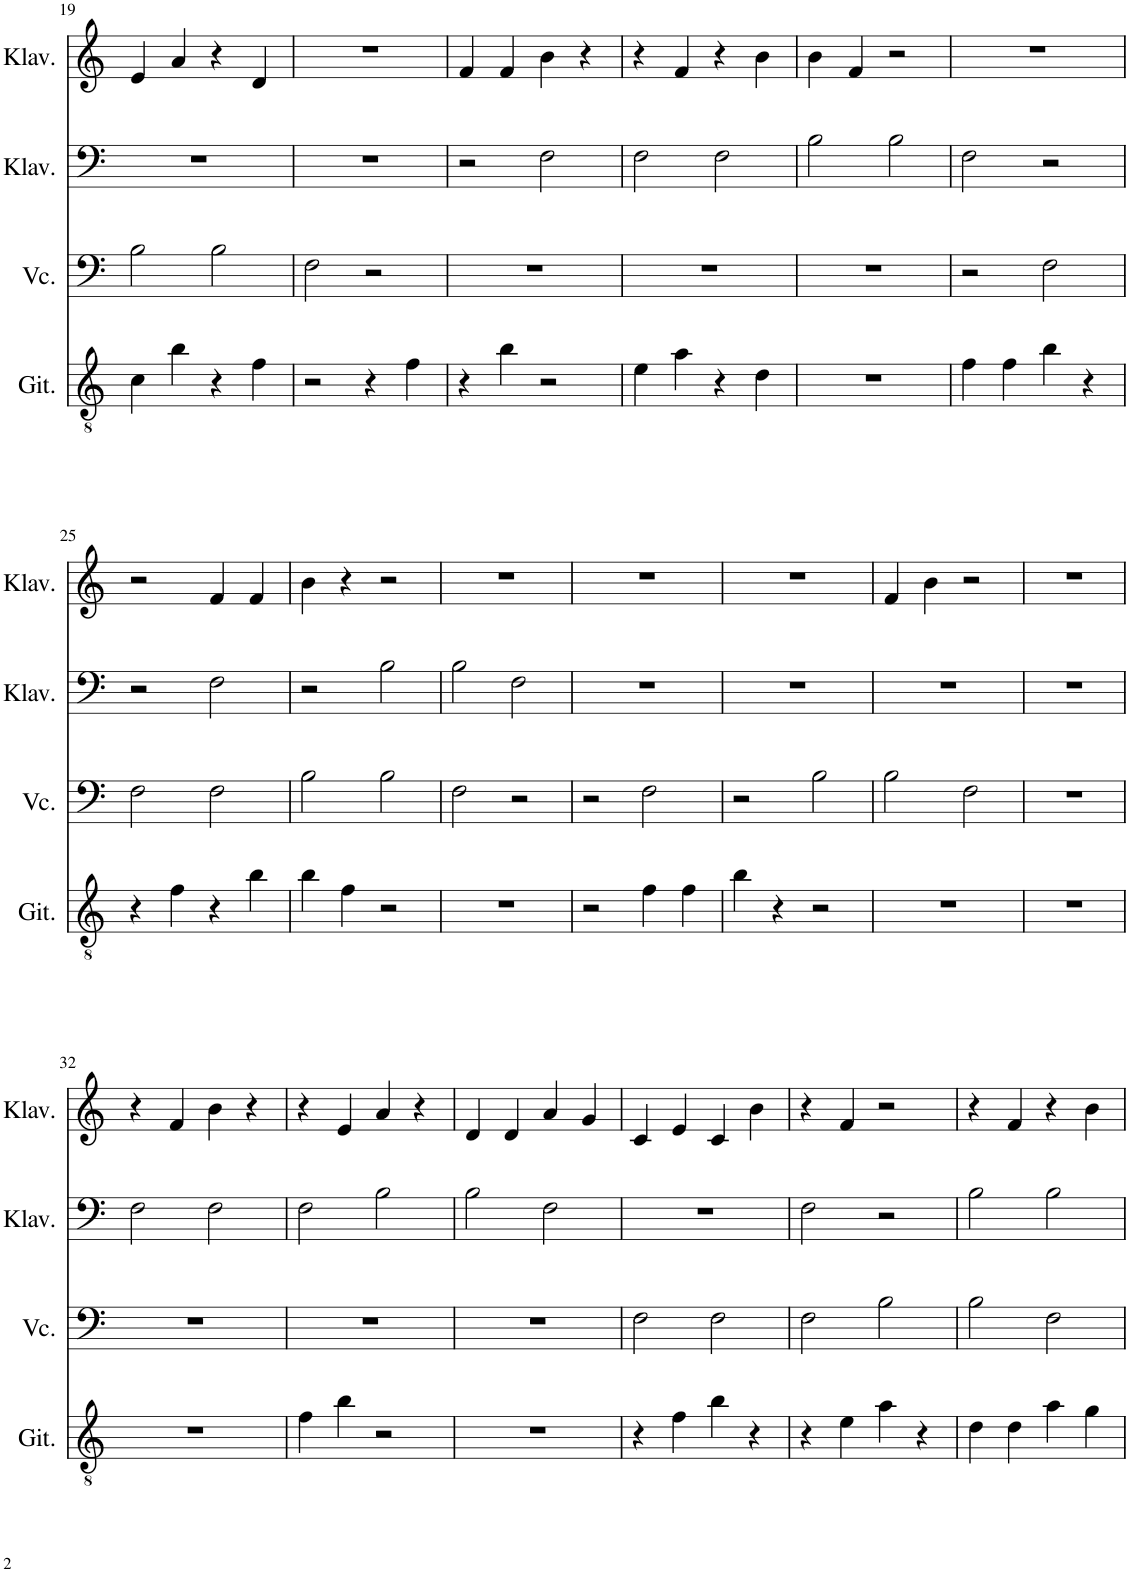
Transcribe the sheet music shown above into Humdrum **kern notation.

**kern	**kern	**kern	**kern
*part4	*part3	*part2	*part1
*staff4	*staff3	*staff2	*staff1
*I"Flute	*I"Violoncello	*I"Klavier	*I"Klavier
*	*I'Vc.	*I'Klav.	*I'Klav.
!!LO:PB:g=z
*clefGv2	*clefF4	*clefF4	*clefG2
*k[]	*k[]	*k[]	*k[]
*M4/4	*M4/4	*M4/4	*M4/4
=19	=19	=19	=19
4c\	2B\	1r	4e/
4b\	.	.	4a/
4r	2B\	.	4r
4f\	.	.	4d/
=20	=20	=20	=20
2r	2F\	1r	1r
4r	2r	.	.
4f\	.	.	.
=21	=21	=21	=21
4r	1r	2r	4f/
4b\	.	.	4f/
2r	.	2F\	4b\
.	.	.	4r
=22	=22	=22	=22
4e\	1r	2F\	4r
4a\	.	.	4f/
4r	.	2F\	4r
4d\	.	.	4b\
=23	=23	=23	=23
1r	1r	2B\	4b\
.	.	.	4f/
.	.	2B\	2r
=24	=24	=24	=24
4f\	2r	2F\	1r
4f\	.	.	.
4b\	2F\	2r	.
4r	.	.	.
!!LO:LB:g=z
=25	=25	=25	=25
4r	2F\	2r	2r
4f\	.	.	.
4r	2F\	2F\	4f/
4b\	.	.	4f/
=26	=26	=26	=26
4b\	2B\	2r	4b\
4f\	.	.	4r
2r	2B\	2B\	2r
=27	=27	=27	=27
1r	2F\	2B\	1r
.	2r	2F\	.
=28	=28	=28	=28
2r	2r	1r	1r
4f\	2F\	.	.
4f\	.	.	.
=29	=29	=29	=29
4b\	2r	1r	1r
4r	.	.	.
2r	2B\	.	.
=30	=30	=30	=30
1r	2B\	1r	4f/
.	.	.	4b\
.	2F\	.	2r
=31	=31	=31	=31
1r	1r	1r	1r
!!LO:LB:g=z
=32	=32	=32	=32
1r	1r	2F\	4r
.	.	.	4f/
.	.	2F\	4b\
.	.	.	4r
=33	=33	=33	=33
4f\	1r	2F\	4r
4b\	.	.	4e/
2r	.	2B\	4a/
.	.	.	4r
=34	=34	=34	=34
1r	1r	2B\	4d/
.	.	.	4d/
.	.	2F\	4a/
.	.	.	4g/
=35	=35	=35	=35
4r	2F\	1r	4c/
4f\	.	.	4e/
4b\	2F\	.	4c/
4r	.	.	4b\
=36	=36	=36	=36
4r	2F\	2F\	4r
4e\	.	.	4f/
4a\	2B\	2r	2r
4r	.	.	.
=37	=37	=37	=37
4d\	2B\	2B\	4r
4d\	.	.	4f/
4a\	2F\	2B\	4r
4g\	.	.	4b\
=	=	=	=
*-	*-	*-	*-
